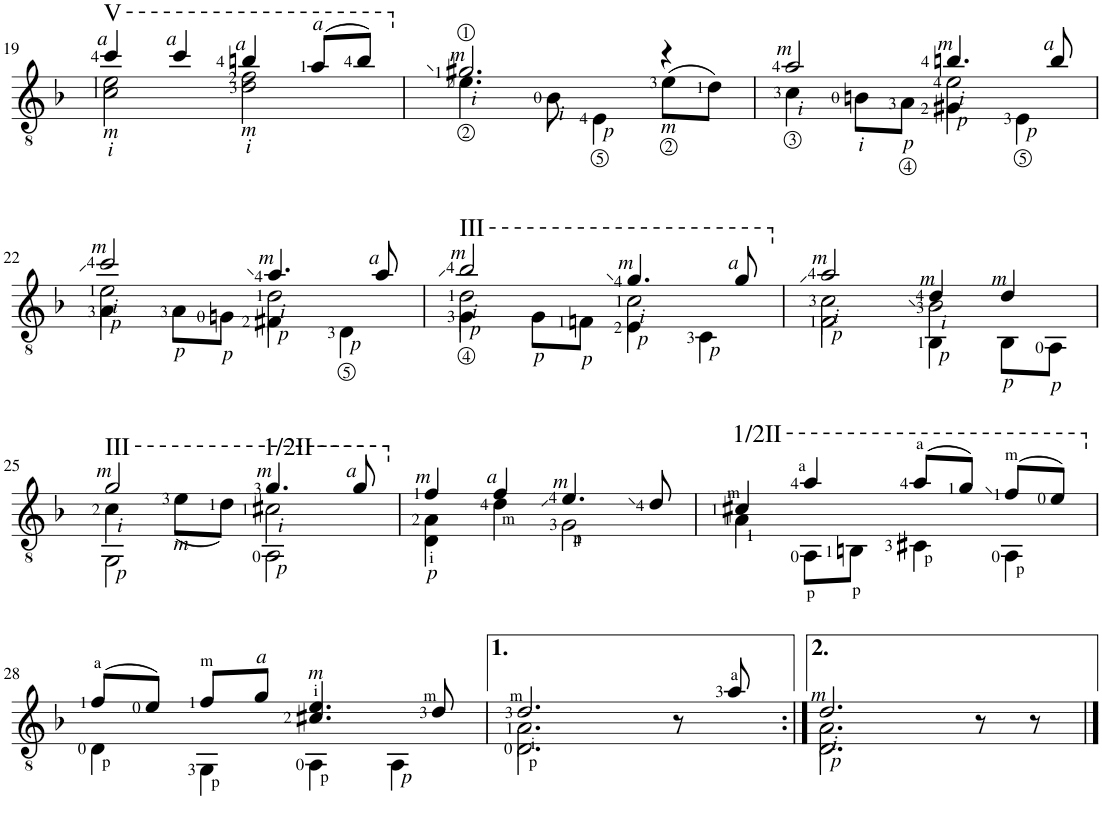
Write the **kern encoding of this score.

**kern
*part1
*staff1
*I"Classical Guitar
*I'Guit.
!!LO:PB:g=z
*clefGv2
*k[b-]
*M4/4
*met(c)
=19
*^
!LO:TX:a:t=V	!
4cc/	2c\ 2e\
4cc/	.
4bn/	2d\ 2f\
(8a/L	.
8b/J)	.
=20	=20
2.g#X/	4.e\
.	8B-\
.	4E\
4r	(>8e\L
.	8d\J)
=21	=21
*	*^
2a/	2ryy	4c\
.	.	8Bn\L
.	.	8A\J
4.bn/	2e\	4G#X\
.	.	4E\
8b/	.	.
!!LO:LB:g=z	!!	!!
=22	=22	=22
2cc/	2e\	4A\
.	.	8A\L
.	.	8Gn\J
4.a/	2d\	4F#X\
.	.	4D\
8a/	.	.
=23	=23	=23
!LO:TX:a:t=III	!	!
2b-/	2d\	4G\
.	.	8G\L
.	.	8Fn\J
4.g/	2c\	4E\
.	.	4C\
8g/	.	.
=24	=24	=24
2a/	2c\	2F\
4d/	2B-\	4BB-\
4d/	.	8BB-\L
.	.	8AA\J
!!LO:LB:g=z	!!	!!
=25	=25	=25
!LO:TX:a:t=III	!	!
2g/	4c\	2GG\
.	(8e\L	.
.	8d\J)	.
!LO:TX:a:t=1/2II	!	!
4.g/	2c#X\	2AA\
8g/	.	.
*	*v	*v
=26	=26
4f/	4D\ 4A\
4f/	4d\
4.e/	2G\
8d/	.
=27	=27
!LO:TX:a:t=1/2II	!
4c#X/	4A\
4a/	8AA\L
.	8BBn\J
(8a/L	4C#X\
8g/J)	.
(8f/L	4AA\
8e/J)	.
!!LO:LB:g=z	!!
=28	=28
(8f/L	4D\
8e/J)	.
8f/L	4GG\
8g/J	.
4.c#X/ 4.e/	4AA\
.	4AA\
8d/	.
=29	=29
*	*^
2.d/	2.A\	2.D\
8r	4ryy	4ryy
8a/	.	.
=30:|!	=30:|!	=30:|!
2.d/	2.A\	2.D\
8r	4ryy	4ryy
8r	.	.
*v	*v	*v
==
*-
